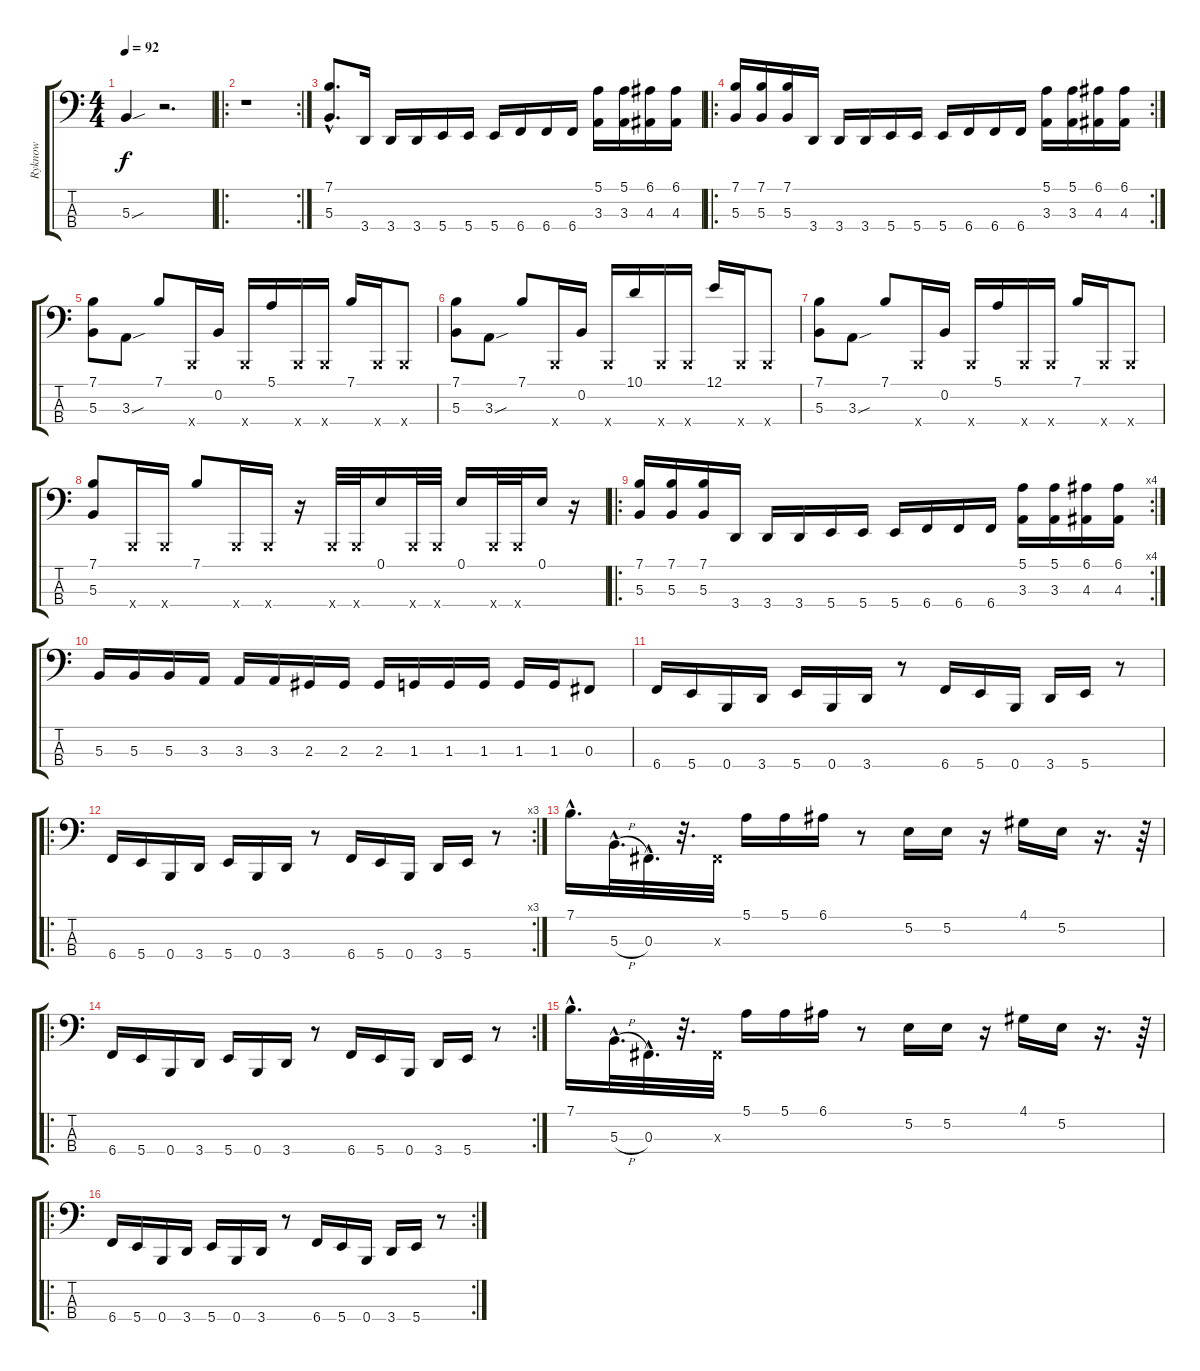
\track ("Ryknow" "Ryknow") {instrument slapbass1}
\staff {score tabs}
\tuning (E2 B1 Gb1 B0) {hide}
\ts (4 4)
\tempo 92
\clef f4
\ks c
5.3{sou}.4{dy f} r.2{d} |
\ro
\rc 2
r.1 |
(7.1{hac} 5.3{hac}).8{d} 3.4.16 3.4.16 3.4.16 5.4.16 5.4.16 5.4.16 6.4.16 6.4.16 6.4.16 (5.1 3.3).16 (5.1 3.3).16 (6.1 4.3).16 (6.1 4.3).16 |
\ro
\rc 2
(7.1 5.3).16 (7.1 5.3).16 (7.1 5.3).16 3.4.16 3.4.16 3.4.16 5.4.16 5.4.16 5.4.16 6.4.16 6.4.16 6.4.16 (5.1 3.3).16 (5.1 3.3).16 (6.1 4.3).16 (6.1 4.3).16 |
(7.1 5.3).8 3.3{sou}.8 7.1.8 0.4{x}.16 0.2.16 0.4{x}.16 5.1.16 0.4{x}.16 0.4{x}.16 7.1.16 0.4{x}.16 0.4{x}.8 |
(7.1 5.3).8 3.3{sou}.8 7.1.8 0.4{x}.16 0.2.16 0.4{x}.16 10.1.16 0.4{x}.16 0.4{x}.16 12.1.16 0.4{x}.16 0.4{x}.8 |
(7.1 5.3).8 3.3{sou}.8 7.1.8 0.4{x}.16 0.2.16 0.4{x}.16 5.1.16 0.4{x}.16 0.4{x}.16 7.1.16 0.4{x}.16 0.4{x}.8 |
(7.1 5.3).8 0.4{x}.16 0.4{x}.16 7.1.8 0.4{x}.16 0.4{x}.16 r.16 0.4{x}.32 0.4{x}.32 0.1.16 0.4{x}.32 0.4{x}.32 0.1.16 0.4{x}.32 0.4{x}.32 0.1.16 r.16 |
\ro
\rc 4
(7.1 5.3).16 (7.1 5.3).16 (7.1 5.3).16 3.4.16 3.4.16 3.4.16 5.4.16 5.4.16 5.4.16 6.4.16 6.4.16 6.4.16 (5.1 3.3).16 (5.1 3.3).16 (6.1 4.3).16 (6.1 4.3).16 |
5.3.16 5.3.16 5.3.16 3.3.16 3.3.16 3.3.16 2.3.16 2.3.16 2.3.16 1.3.16 1.3.16 1.3.16 1.3.16 1.3.16 0.3.8 |
6.4.16 5.4.16 0.4.16 3.4.16 5.4.16 0.4.16 3.4.16 r.8 6.4.16 5.4.16 0.4.16 3.4.16 5.4.16 r.8 |
\ro
\rc 3
6.4.16 5.4.16 0.4.16 3.4.16 5.4.16 0.4.16 3.4.16 r.8 6.4.16 5.4.16 0.4.16 3.4.16 5.4.16 r.8 |
7.1{hac}.16{d} 5.3{h hac}.32{d} 0.3{hac}.32{d} r.32{d} 0.3{x}.32 5.1.16 5.1.16 6.1.16 r.8 5.2.16 5.2.16 r.16 4.1.16 5.2.16 r.16{d} r.64 |
\ro
\rc 2
6.4.16 5.4.16 0.4.16 3.4.16 5.4.16 0.4.16 3.4.16 r.8 6.4.16 5.4.16 0.4.16 3.4.16 5.4.16 r.8 |
7.1{hac}.16{d} 5.3{h hac}.32{d} 0.3{hac}.32{d} r.32{d} 0.3{x}.32 5.1.16 5.1.16 6.1.16 r.8 5.2.16 5.2.16 r.16 4.1.16 5.2.16 r.16{d} r.64 |
\ro
\rc 2
6.4.16 5.4.16 0.4.16 3.4.16 5.4.16 0.4.16 3.4.16 r.8 6.4.16 5.4.16 0.4.16 3.4.16 5.4.16 r.8
